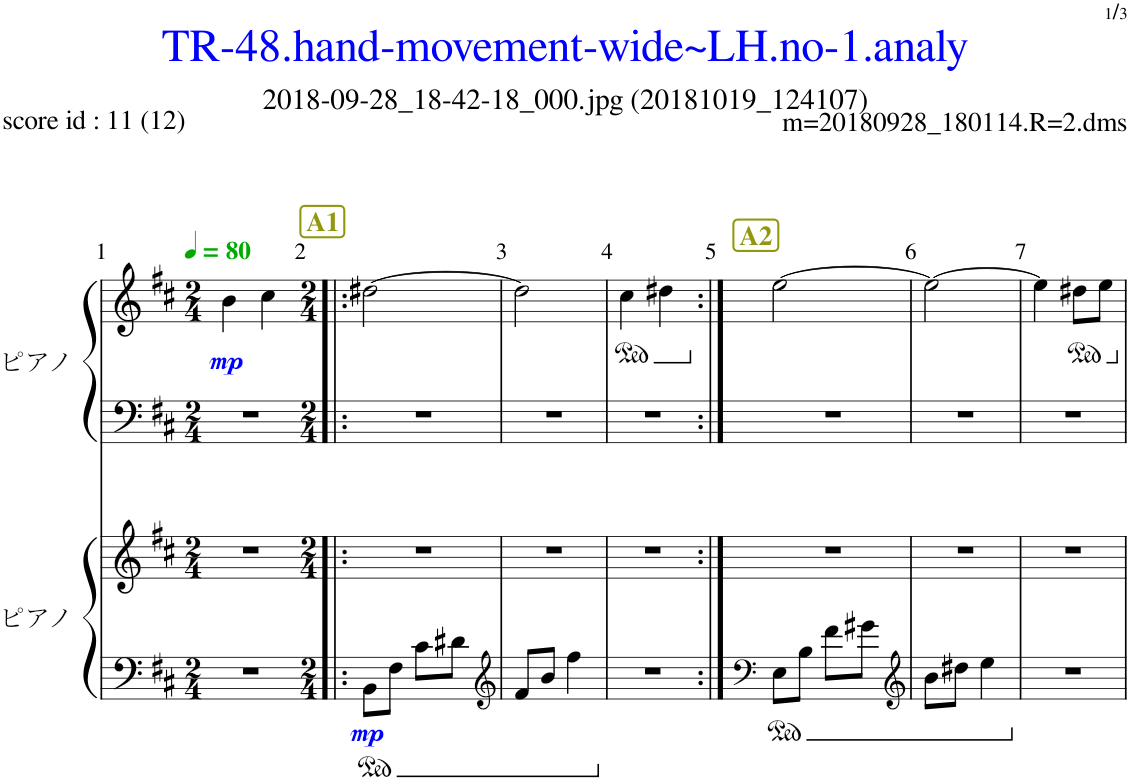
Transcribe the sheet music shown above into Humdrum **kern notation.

**kern	**kern	**dynam	**kern	**kern	**dynam
*part2	*part2	*part2	*part1	*part1	*part1
*staff4	*staff3	*staff3/4	*staff2	*staff1	*staff1/2
*I"ピアノ	*	*	*I"ピアノ	*	*
*clefF4	*clefG2	*	*clefF4	*clefG2	*
*k[f#c#]	*k[f#c#]	*	*k[f#c#]	*k[f#c#]	*
*M2/4	*M2/4	*	*M2/4	*M2/4	*
*MM80	*MM80	*	*MM80	*MM80	*
=1	=1	=1	=1	=1	=1
!	!	!	!	!	!LO:DY:b
2r	2r	.	2r	4b\	mp
.	.	.	.	4cc#\	.
!!LO:REH:place=s1:a:B:cj:color=#91980E:fs=13:t=A1
=2!|:	=2!|:	=2!|:	=2!|:	=2!|:	=2!|:
*M2/4	*M2/4	*	*M2/4	*M2/4	*
!	!	!LO:DY:b=2	!	!	!
8BB\L	2r	mp	2r	[2dd#X\	.
8F#\J	.	.	.	.	.
8c#\L	.	.	.	.	.
8d#X\J	.	.	.	.	.
=3	=3	=3	=3	=3	=3
*clefG2	*	*	*	*	*
8f#/L	2r	.	2r	2dd#\]	.
8b/J	.	.	.	.	.
4ff#\	.	.	.	.	.
=4	=4	=4	=4	=4	=4
*	*	*	*	*ped	*
2r	2r	.	2r	4cc#\	.
.	.	.	.	4dd#X\	.
!!LO:REH:place=s1:a:B:cj:color=#91980E:fs=13:t=A2
=5:|!	=5:|!	=5:|!	=5:|!	=5:|!	=5:|!
*clefF4	*	*	*	*	*
*	*	*	*	*Xped	*
8E\L	2r	.	2r	[2ee\	.
8B\J	.	.	.	.	.
8f#\L	.	.	.	.	.
8g#X\J	.	.	.	.	.
=6	=6	=6	=6	=6	=6
*clefG2	*	*	*	*	*
8b\L	2r	.	2r	2ee\_	.
8dd#X\J	.	.	.	.	.
4ee\	.	.	.	.	.
=7	=7	=7	=7	=7	=7
2r	2r	.	2r	4ee\]	.
*	*	*	*	*ped	*
.	.	.	.	8dd#X\L	.
.	.	.	.	8ee\J	.
*	*	*	*	*Xped	*
=	=	=	=	=	=
*-	*-	*-	*-	*-	*-
